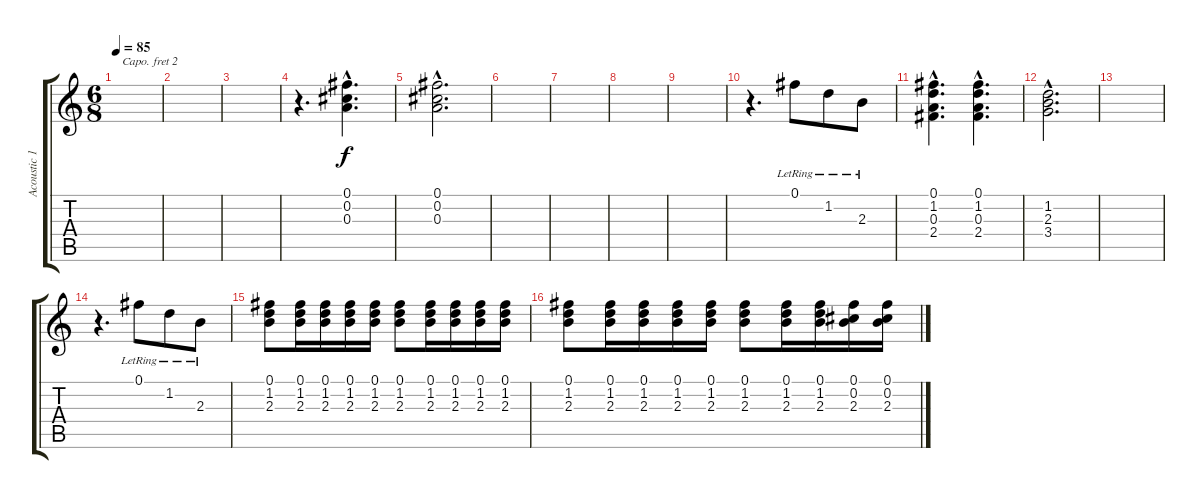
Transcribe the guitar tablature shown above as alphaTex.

\track ("Acoustic 12-string Guitar (Johnny Marr)" "Acoustic 1") {instrument acousticguitarsteel}
\staff {score tabs}
\capo 2
\tuning (E4 B3 G3 D3 A2 E2) {hide}
\ts (6 8)
\tempo 85
\clef g2
\ks c
|
|
|
r.4{d} (0.1{hac} 0.2{hac} 0.3{hac}).4{d} |
(0.1{hac} 0.2{hac} 0.3{hac}).2{d} |
|
|
|
|
r.4{d} 0.1{lr}.8 1.2{lr}.8 2.3{lr}.8 |
(0.1{hac} 1.2{hac} 0.3{hac} 2.4{hac}).4{d} (0.1{hac} 1.2{hac} 0.3{hac} 2.4{hac}).4{d} |
(1.2{hac} 2.3{hac} 3.4{hac}).2{d} |
|
r.4{d} 0.1{lr}.8 1.2{lr}.8 2.3{lr}.8 |
(0.1 1.2 2.3).8 (0.1 1.2 2.3).16 (0.1 1.2 2.3).16 (0.1 1.2 2.3).16 (0.1 1.2 2.3).16 (0.1 1.2 2.3).8 (0.1 1.2 2.3).16 (0.1 1.2 2.3).16 (0.1 1.2 2.3).16 (0.1 1.2 2.3).16 |
(0.1 1.2 2.3).8 (0.1 1.2 2.3).16 (0.1 1.2 2.3).16 (0.1 1.2 2.3).16 (0.1 1.2 2.3).16 (0.1 1.2 2.3).8 (0.1 1.2 2.3).16 (0.1 1.2 2.3).16 (0.1 0.2 2.3).16 (0.1 0.2 2.3).16
